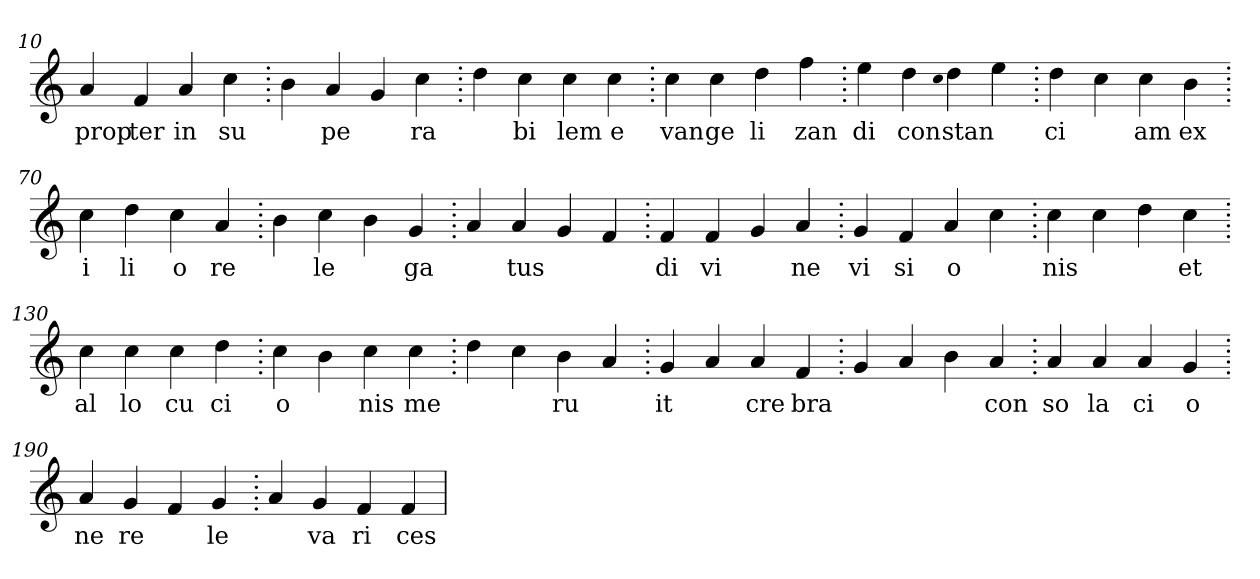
**kern	**text
*part1	*part1
*staff1	*staff1
*clefG2	*
=10.	=10.
4a	prop
4f	ter
4a	in
4cc	su
=20.	=20.
4b	.
4a	pe
4g	.
4cc	ra
=30.	=30.
4dd	.
4cc	bi
4cc	lem
4cc	e
=40.	=40.
4cc	van
4cc	ge
4dd	li
4ff	zan
=50.	=50.
4ee	di
4dd	con
qqcc	.
4dd	stan
4ee	.
=60.	=60.
4dd	ci
4cc	.
4cc	am
4b	ex
=70.	=70.
4cc	i
4dd	li
4cc	o
4a	re
=80.	=80.
4b	.
4cc	le
4b	.
4g	ga
=90.	=90.
4a	.
4a	tus
4g	.
4f	.
=100.	=100.
4f	di
4f	vi
4g	.
4a	ne
=110.	=110.
4g	vi
4f	si
4a	o
4cc	.
=120.	=120.
4cc	nis
4cc	.
4dd	.
4cc	et
=130.	=130.
4cc	al
4cc	lo
4cc	cu
4dd	ci
=140.	=140.
4cc	o
4b	.
4cc	nis
4cc	me
=150.	=150.
4dd	.
4cc	.
4b	ru
4a	.
=160.	=160.
4g	it
4a	.
4a	cre
4f	bra
=170.	=170.
4g	.
4a	.
4b	.
4a	con
=180.	=180.
4a	so
4a	la
4a	ci
4g	o
=190.	=190.
4a	ne
4g	re
4f	.
4g	le
=200.	=200.
4a	.
4g	va
4f	ri
4f	ces
=	=
*-	*-
